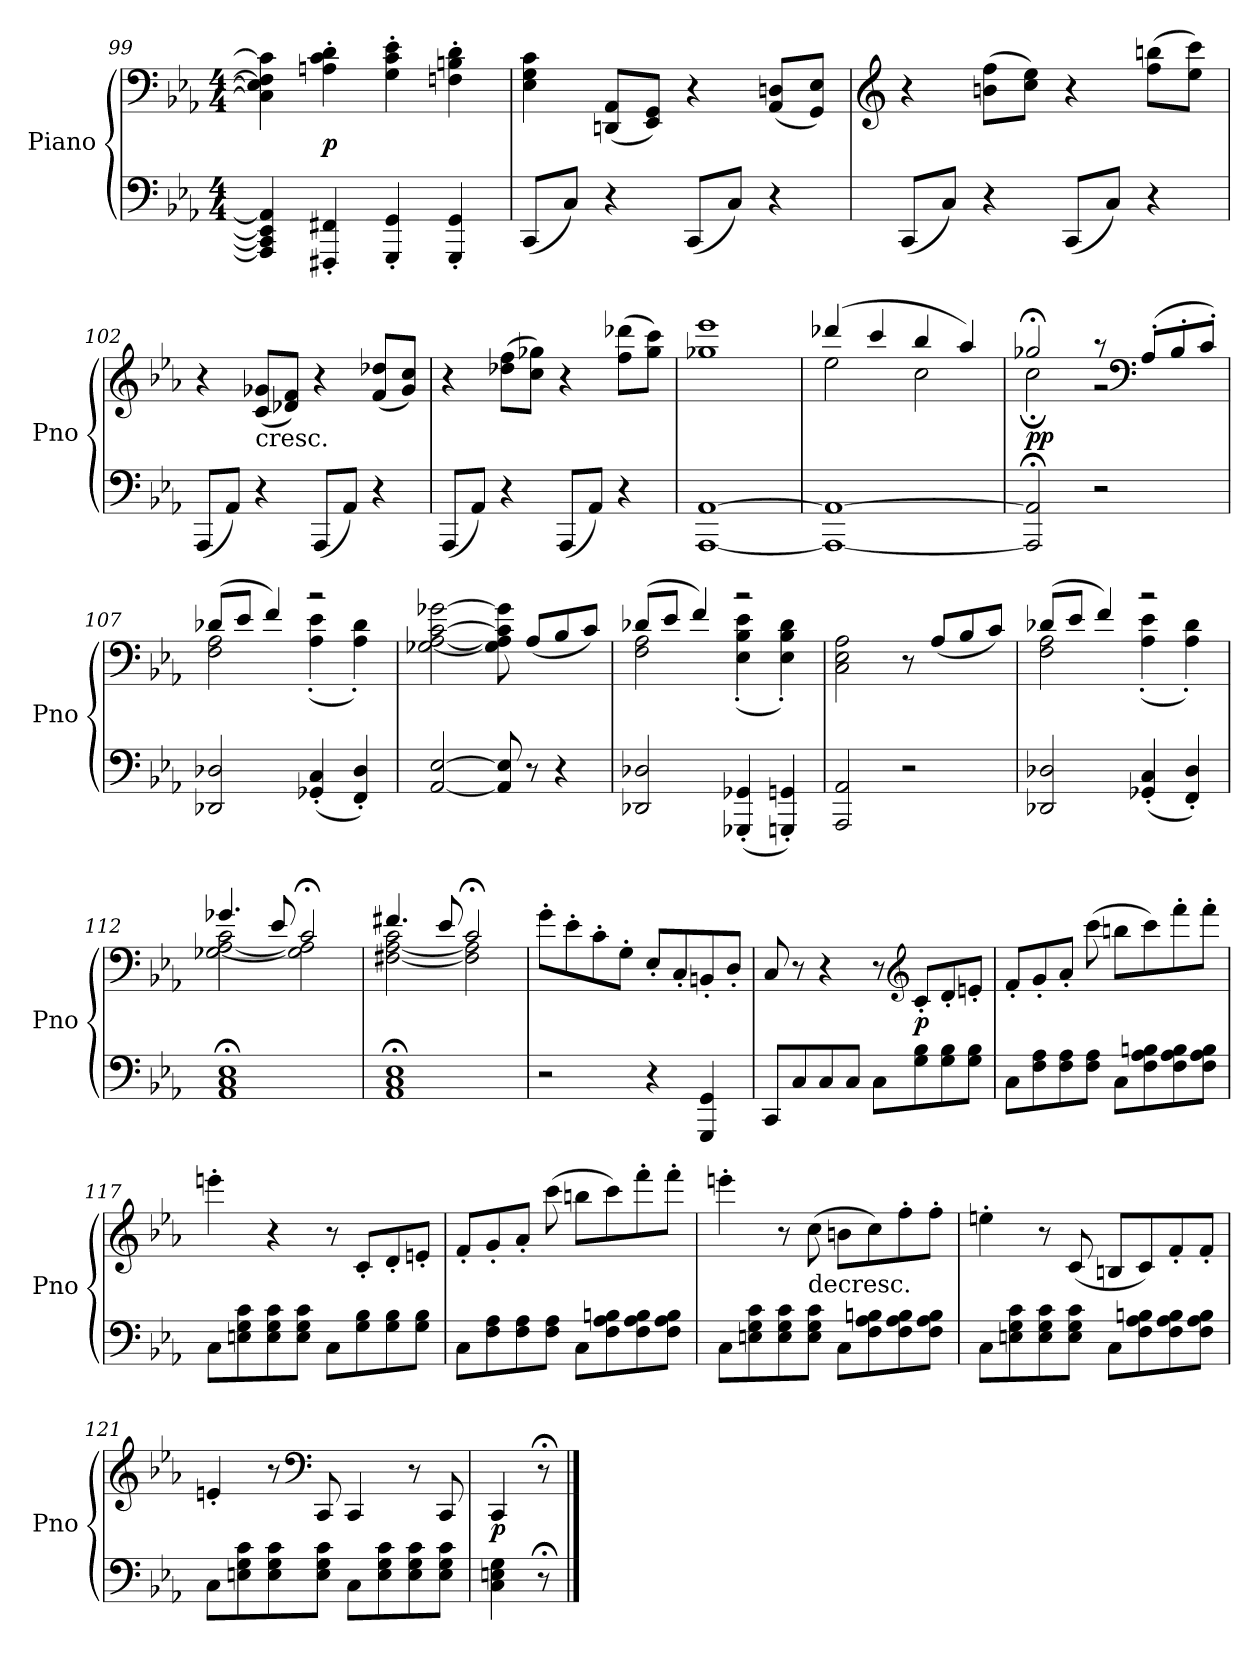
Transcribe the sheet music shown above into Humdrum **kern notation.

**kern	**kern	**dynam
*part1	*part1	*part1
*staff2	*staff1	*staff1/2
*I"Piano	*	*
*I'Pno	*	*
*clefF4	*clefF4	*
*k[b-e-a-]	*k[b-e-a-]	*
*c:	*c:	*
*M4/4	*M4/4	*
=99	=99	=99
4AAA-]/ 4CC]/ 4EE-]/ 4AA-]/	4C]\ 4E-]\ 4F#]\ 4c]\	.
4FFF#X'/ 4FF#X'/	4An'\ 4c'\ 4d'\	p
4GGG'/ 4GG'/	4G'\ 4c'\ 4e-'\	.
4GGG'/ 4GG'/	4Fn'\ 4Bn'\ 4d'\	.
=100	=100	=100
(8CC/L	4E-\ 4G\ 4c\	.
8C/J)	.	.
4r	(8DDn/ 8AA-/L	.
.	8EE-/ 8GG/J)	.
(8CC/L	4r	.
8C/J)	.	.
4r	(8AA-/ 8Dn/L	.
.	8GG/ 8E-/J)	.
=101	=101	=101
*	*clefG2	*
(8CC/L	4r	.
8C/J)	.	.
4r	(8bn\ 8ff\L	.
.	8cc\ 8ee-\J)	.
(8CC/L	4r	.
8C/J)	.	.
4r	(8ff\ 8bbn\L	.
.	8ee-\ 8ccc\J)	.
=102	=102	=102
(8AAA-/L	4r	.
8AA-/J)	.	.
!	!LO:TX:c:t=cresc.	!
4r	(8c/ 8g-X/L	.
.	8d-X/ 8f/J)	.
(8AAA-/L	4r	.
8AA-/J)	.	.
4r	(8f/ 8dd-X/L	.
.	8g-/ 8cc/J)	.
=103	=103	=103
(8AAA-/L	4r	.
8AA-/J)	.	.
4r	(8dd-X\ 8ff\L	.
.	8cc\ 8gg-X\J)	.
(8AAA-/L	4r	.
8AA-/J)	.	.
4r	(8ff\ 8ddd-X\L	.
.	8gg-\ 8ccc\J)	.
=104	=104	=104
[1AAA- [1AA-	1gg-X 1eee-	.
=105	=105	=105
*	*^	*
1AAA-_ 1AA-_	(4ddd-X/	2ee-\	.
.	4ccc/	.	.
.	4bb-/	2cc\	.
.	4aa-/)	.	.
=106	=106	=106	=106
2AAA-];</ 2AA-];</	2gg-X;</	2cc;<\	pp
2r	8r	2r	.
*	*clefF4	*	*
.	(8A-'/L	.	.
.	8B-'/	.	.
.	8c'/J)	.	.
=107	=107	=107	=107
2DD-X/ 2D-X/	(8d-X/L	2F\ 2A-\	.
.	8e-/J	.	.
.	4f/)	.	.
(4GG-X'/ 4C'/	2r	(4A-'\ 4e-'\	.
4FF'/ 4D-'/)	.	4A-'\ 4d-'\)	.
*	*v	*v	*
=108	=108	=108
[2AA-/ [2E-/	[2G-X\ [2A-\ [2c\ [2g-X\	.
8AA-]/ 8E-]/	8G-]\ 8A-]\ 8c]\ 8g-]\	.
8r	(8A-/L	.
4r	8B-/	.
.	8c/J)	.
=109	=109	=109
*	*^	*
2DD-X/ 2D-X/	(8d-X/L	2F\ 2A-\	.
.	8e-/J	.	.
.	4f/)	.	.
(4GGG-X'/ 4GG-X'/	2r	(4E-'\ 4B-'\ 4e-'\	.
4GGGn'/ 4GGn'/)	.	4E-'\ 4B-'\ 4d-'\)	.
*	*v	*v	*
=110	=110	=110
2AAA-/ 2AA-/	2C\ 2E-\ 2A-\	.
2r	8r	.
.	(8A-/L	.
.	8B-/	.
.	8c/J)	.
=111	=111	=111
*	*^	*
2DD-X/ 2D-X/	(8d-X/L	2F\ 2A-\	.
.	8e-/J	.	.
.	4f/)	.	.
(4GG-X'/ 4C'/	2r	(4A-'\ 4e-'\	.
4FF'/ 4D-'/)	.	4A-'\ 4d-'\)	.
=112	=112	=112	=112
1AA-;< 1C;< 1E-;<	4.g-X/	[2G-X\ [2A-\ 2c\	.
.	8e-/	.	.
.	2c;</	2G-]\ 2A-]\	.
=113	=113	=113	=113
1AA-;< 1C;< 1E-;<	4.f#X/	[2F#X\ [2A-\ 2c\	.
.	8e-/	.	.
.	2c;</	2F#]\ 2A-]\	.
*	*v	*v	*
=114	=114	=114
2r	8g'\L	.
.	8e-'\	.
.	8c'\	.
.	8G'\J	.
4r	8E-'/L	.
.	8C'/	.
4GGG/ 4GG/	8BBn'/	.
.	8D'/J	.
=115	=115	=115
8CC/L	8C/	.
8C/	8r	.
8C/	4r	.
8C/J	.	.
8C\L	8r	.
*	*clefG2	*
8G\ 8B-\	8c'/L	p
8G\ 8B-\	8d'/	.
8G\ 8B-\J	8en'/J	.
=116	=116	=116
8C\L	8f'/L	.
8F\ 8A-\	8g'/	.
8F\ 8A-\	8a-'/J	.
8F\ 8A-\J	(8ccc\	.
8C\L	8bbn\L	.
8F\ 8A-\ 8Bn\	8ccc\)	.
8F\ 8A-\ 8B\	8fff'\	.
8F\ 8A-\ 8B\J	8fff'\J	.
=117	=117	=117
8C\L	4eeen'\	.
8En\ 8G\ 8c\	.	.
8E\ 8G\ 8c\	4r	.
8E\ 8G\ 8c\J	.	.
8C\L	8r	.
8G\ 8B-\	8c'/L	.
8G\ 8B-\	8d'/	.
8G\ 8B-\J	8en'/J	.
=118	=118	=118
8C\L	8f'/L	.
8F\ 8A-\	8g'/	.
8F\ 8A-\	8a-'/J	.
8F\ 8A-\J	(8ccc\	.
8C\L	8bbn\L	.
8F\ 8A-\ 8Bn\	8ccc\)	.
8F\ 8A-\ 8B\	8fff'\	.
8F\ 8A-\ 8B\J	8fff'\J	.
=119	=119	=119
8C\L	4eeen'\	.
8En\ 8G\ 8c\	.	.
8E\ 8G\ 8c\	8r	.
!	!LO:TX:c:t=decresc.	!
8E\ 8G\ 8c\J	(8cc\	.
8C\L	8bn\L	.
8F\ 8A-\ 8Bn\	8cc\)	.
8F\ 8A-\ 8B\	8ff'\	.
8F\ 8A-\ 8B\J	8ff'\J	.
=120	=120	=120
8C\L	4een'\	.
8En\ 8G\ 8c\	.	.
8E\ 8G\ 8c\	8r	.
8E\ 8G\ 8c\J	(8c/	.
8C\L	8Bn/L	.
8F\ 8A-\ 8Bn\	8c/)	.
8F\ 8A-\ 8B\	8f'/	.
8F\ 8A-\ 8B\J	8f'/J	.
=121	=121	=121
8C\L	4en'/	.
8En\ 8G\ 8c\	.	.
8E\ 8G\ 8c\	8r	.
*	*clefF4	*
8E\ 8G\ 8c\J	8CC/	.
8C\L	4CC/	.
8E\ 8G\ 8c\	.	.
8E\ 8G\ 8c\	8r	.
8E\ 8G\ 8c\J	8CC/	.
=122	=122	=122
4C\ 4En\ 4G\	4CC/	p
8r;<	8r;<	.
==	==	==
*-	*-	*-
